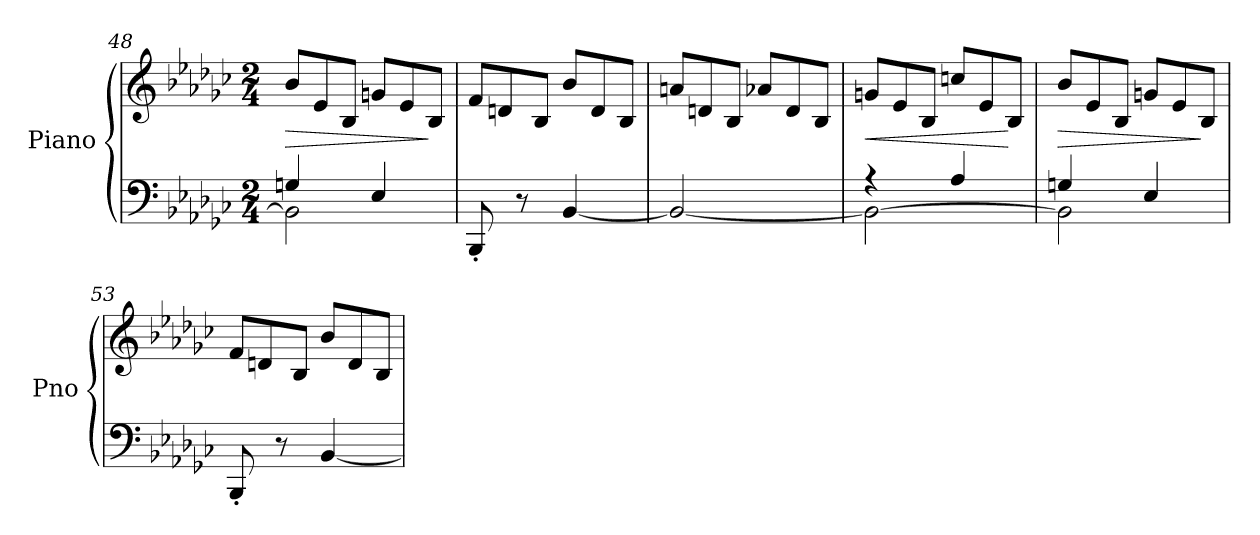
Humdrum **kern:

**kern	**kern	**dynam
*part1	*part1	*part1
*staff2	*staff1	*staff1/2
*I"Piano	*	*
*I'Pno	*	*
!!LO:LB:g=z
*clefF4	*clefG2	*
*k[b-e-a-d-g-c-]	*k[b-e-a-d-g-c-]	*
*G-:	*G-:	*
*M2/4	*M2/4	*
=48	=48	=48
*^	*	*
*	*	*Xtuplet	*
!	!	!	!LO:HP:b
2BB-\]	4Gn/	12b-/L	>
.	.	12e-/	.
.	.	12B-/J	.
.	4E-/	12gn/L	.
.	.	12e-/	.
.	.	12B-/J	]
*v	*v	*	*
=49	=49	=49
8BBB-'/	12f/L	.
.	12dn/	.
8r	.	.
.	12B-/J	.
[4BB-/	12b-/L	.
.	12d/	.
.	12B-/J	.
=50	=50	=50
2BB-/_	12an/L	.
.	12dn/	.
.	12B-/J	.
.	12a-X/L	.
.	12d/	.
.	12B-/J	.
=51	=51	=51
*^	*	*
!	!	!	!LO:HP:b
2BB-\_	4rA	12gn/L	<
.	.	12e-/	.
.	.	12B-/J	.
.	4A-/	12ccn/L	.
.	.	12e-/	.
.	.	12B-/J	[
=52	=52	=52	=52
!	!	!	!LO:HP:b
2BB-\]	4Gn/	12b-/L	>
.	.	12e-/	.
.	.	12B-/J	.
.	4E-/	12gn/L	.
.	.	12e-/	.
.	.	12B-/J	]
*v	*v	*	*
=53	=53	=53
8BBB-'/	12f/L	.
.	12dn/	.
8r	.	.
.	12B-/J	.
[4BB-/	12b-/L	.
.	12d/	.
.	12B-/J	.
=	=	=
*-	*-	*-
